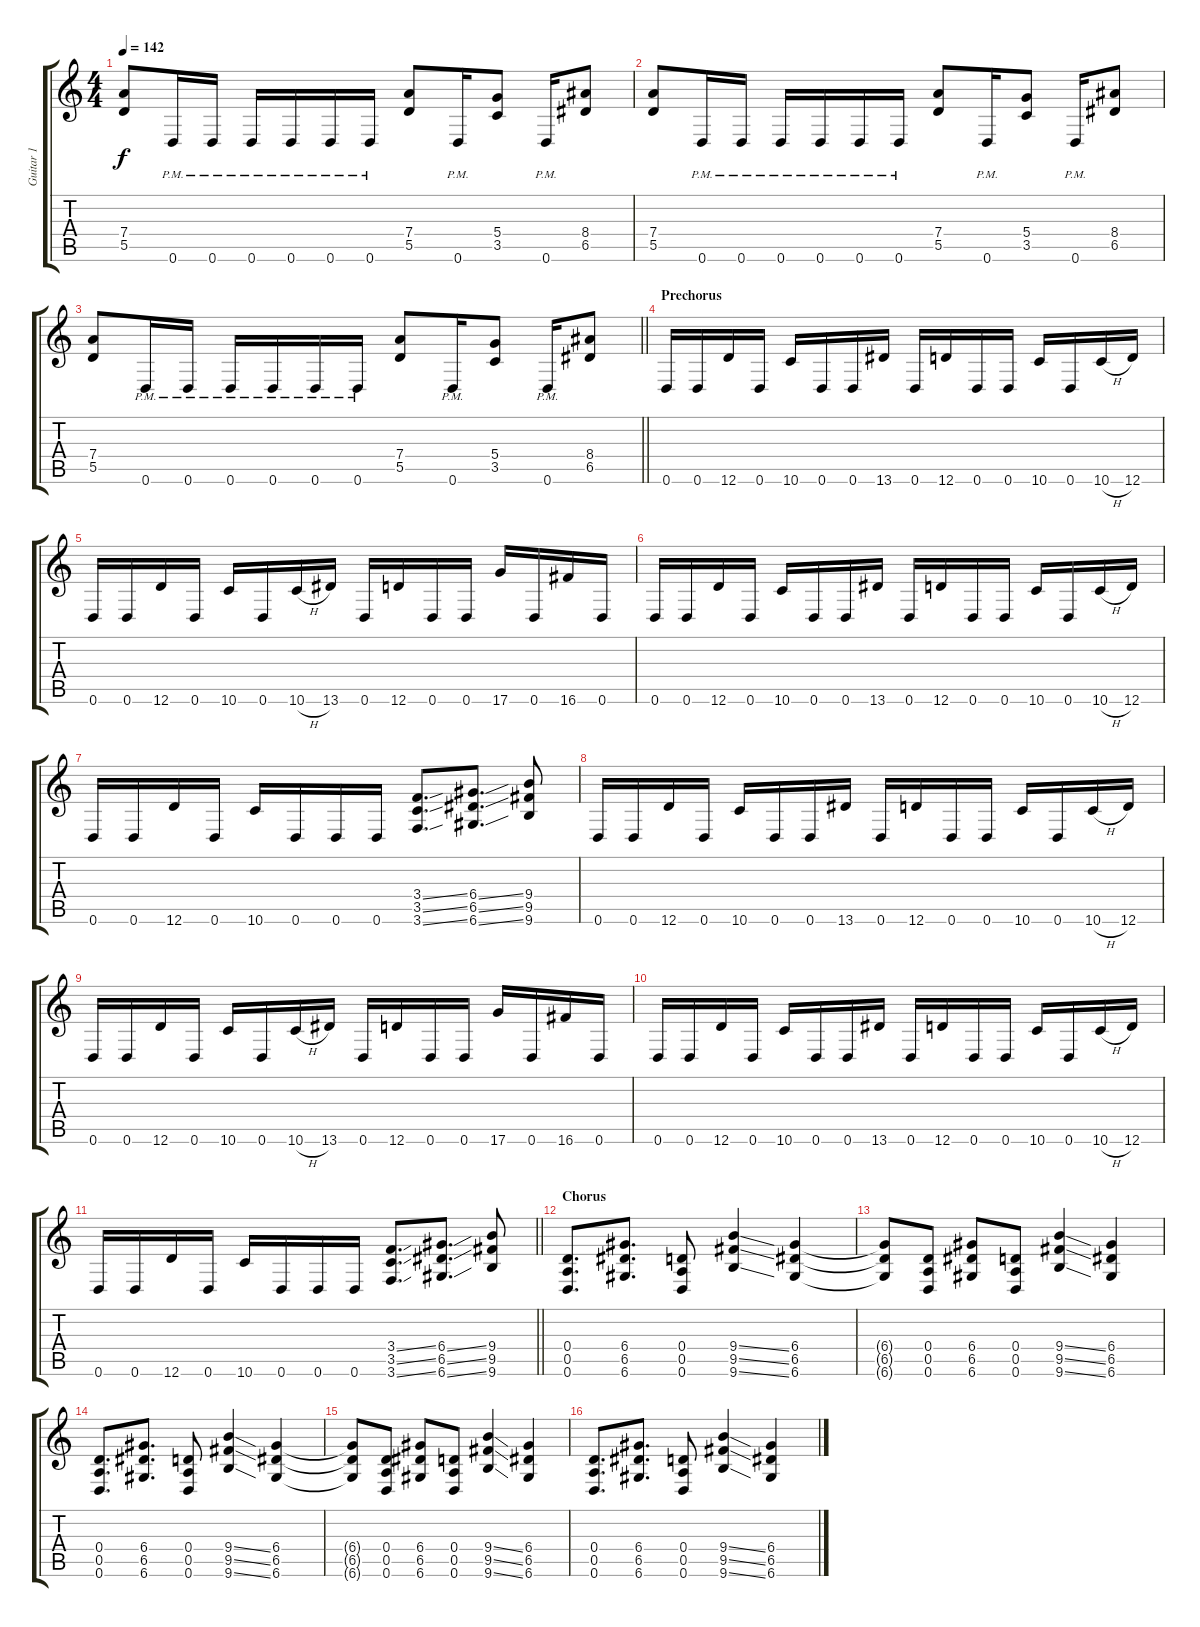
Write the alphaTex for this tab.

\track ("Guitar 1" "Guitar 1") {instrument electricguitarjazz}
\staff {score tabs}
\tuning (E4 B3 G3 D3 A2 D2) {hide}
\ts (4 4)
\tempo 142
\clef g2
\ks c
(7.4 5.5).8{dy f} 0.6{pm}.16 0.6{pm}.16 0.6{pm}.16 0.6{pm}.16 0.6{pm}.16 0.6{pm}.16 (7.4 5.5).8 0.6{pm}.16 (5.4 3.5).8 0.6{pm}.16 (8.4 6.5).8 |
(7.4 5.5).8 0.6{pm}.16 0.6{pm}.16 0.6{pm}.16 0.6{pm}.16 0.6{pm}.16 0.6{pm}.16 (7.4 5.5).8 0.6{pm}.16 (5.4 3.5).8 0.6{pm}.16 (8.4 6.5).8 |
\barLineRight lightlight
(7.4 5.5).8 0.6{pm}.16 0.6{pm}.16 0.6{pm}.16 0.6{pm}.16 0.6{pm}.16 0.6{pm}.16 (7.4 5.5).8 0.6{pm}.16 (5.4 3.5).8 0.6{pm}.16 (8.4 6.5).8 |
\section ("" "Prechorus")
0.6.16 0.6.16 12.6.16 0.6.16 10.6.16 0.6.16 0.6.16 13.6.16 0.6.16 12.6.16 0.6.16 0.6.16 10.6.16 0.6.16 10.6{h}.16 12.6.16 |
0.6.16 0.6.16 12.6.16 0.6.16 10.6.16 0.6.16 10.6{h}.16 13.6.16 0.6.16 12.6.16 0.6.16 0.6.16 17.6.16 0.6.16 16.6.16 0.6.16 |
0.6.16 0.6.16 12.6.16 0.6.16 10.6.16 0.6.16 0.6.16 13.6.16 0.6.16 12.6.16 0.6.16 0.6.16 10.6.16 0.6.16 10.6{h}.16 12.6.16 |
0.6.16 0.6.16 12.6.16 0.6.16 10.6.16 0.6.16 0.6.16 0.6.16 (3.4{ss} 3.5{ss} 3.6{ss}).8{d} (6.4{ss} 6.5{ss} 6.6{ss}).8{d} (9.4 9.5 9.6).8 |
0.6.16 0.6.16 12.6.16 0.6.16 10.6.16 0.6.16 0.6.16 13.6.16 0.6.16 12.6.16 0.6.16 0.6.16 10.6.16 0.6.16 10.6{h}.16 12.6.16 |
0.6.16 0.6.16 12.6.16 0.6.16 10.6.16 0.6.16 10.6{h}.16 13.6.16 0.6.16 12.6.16 0.6.16 0.6.16 17.6.16 0.6.16 16.6.16 0.6.16 |
0.6.16 0.6.16 12.6.16 0.6.16 10.6.16 0.6.16 0.6.16 13.6.16 0.6.16 12.6.16 0.6.16 0.6.16 10.6.16 0.6.16 10.6{h}.16 12.6.16 |
\barLineRight lightlight
0.6.16 0.6.16 12.6.16 0.6.16 10.6.16 0.6.16 0.6.16 0.6.16 (3.4{ss} 3.5{ss} 3.6{ss}).8{d} (6.4{ss} 6.5{ss} 6.6{ss}).8{d} (9.4 9.5 9.6).8 |
\section ("" "Chorus")
(0.4 0.5 0.6).8{d} (6.4 6.5 6.6).8{d} (0.4 0.5 0.6).8 (9.4{ss} 9.5{ss} 9.6{ss}).4 (6.4 6.5 6.6).4 |
(6.4{t} 6.5{t} 6.6{t}).8 (0.4 0.5 0.6).8 (6.4 6.5 6.6).8 (0.4 0.5 0.6).8 (9.4{ss} 9.5{ss} 9.6{ss}).4 (6.4 6.5 6.6).4 |
(0.4 0.5 0.6).8{d} (6.4 6.5 6.6).8{d} (0.4 0.5 0.6).8 (9.4{ss} 9.5{ss} 9.6{ss}).4 (6.4 6.5 6.6).4 |
(6.4{t} 6.5{t} 6.6{t}).8 (0.4 0.5 0.6).8 (6.4 6.5 6.6).8 (0.4 0.5 0.6).8 (9.4{ss} 9.5{ss} 9.6{ss}).4 (6.4 6.5 6.6).4 |
(0.4 0.5 0.6).8{d} (6.4 6.5 6.6).8{d} (0.4 0.5 0.6).8 (9.4{ss} 9.5{ss} 9.6{ss}).4 (6.4 6.5 6.6).4
